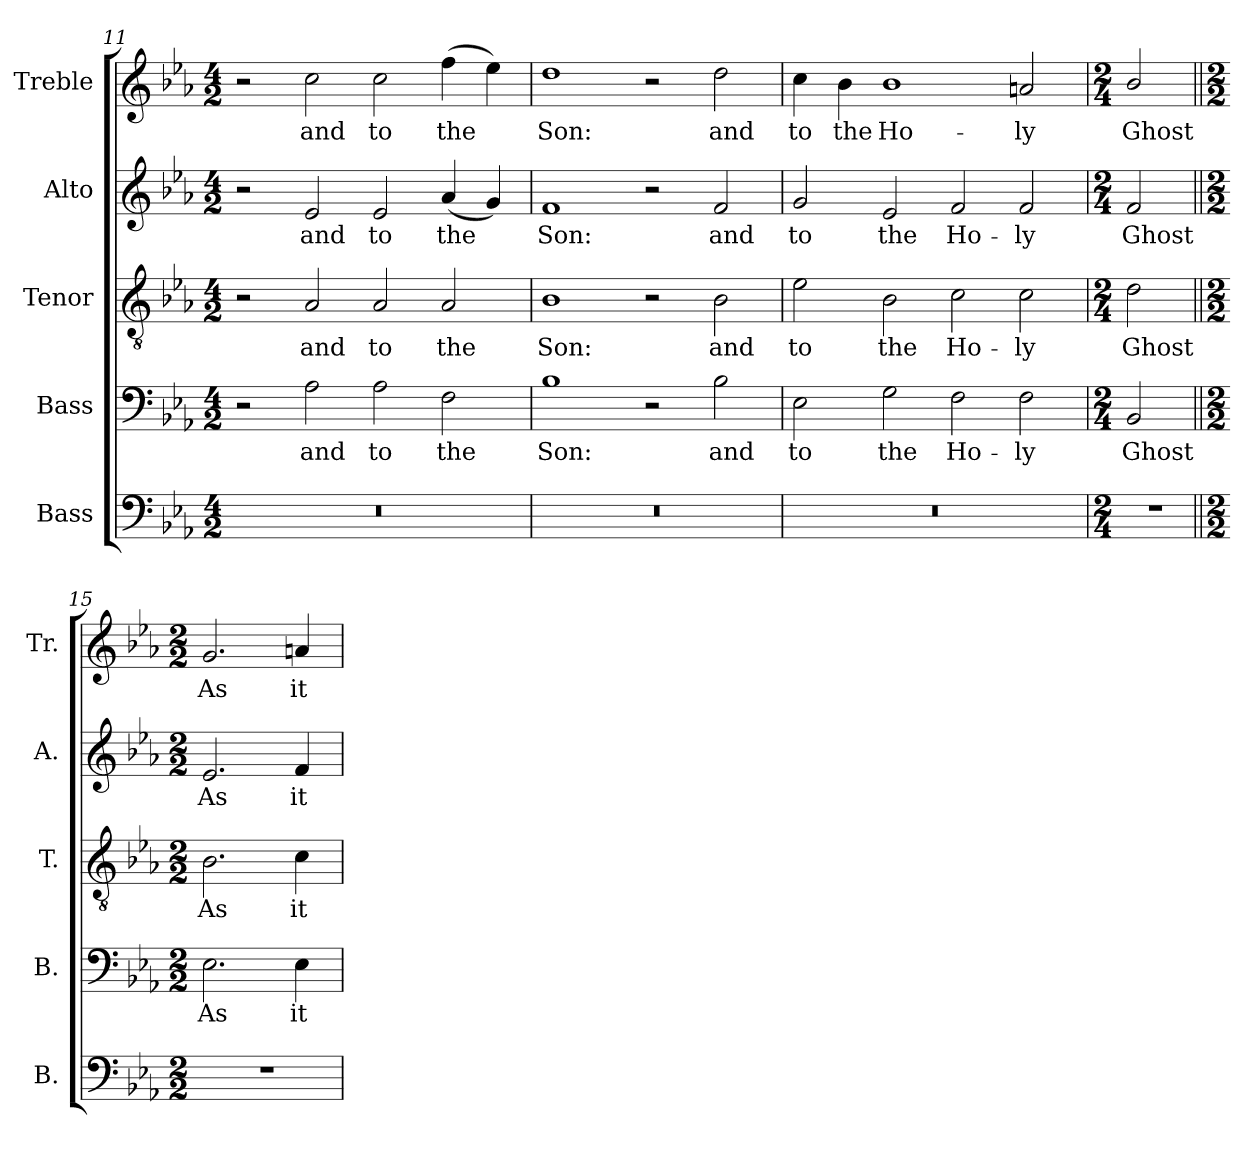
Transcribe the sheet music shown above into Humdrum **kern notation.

**kern	**kern	**text	**kern	**text	**kern	**text	**kern	**text
*part5	*part4	*part4	*part3	*part3	*part2	*part2	*part1	*part1
*staff5	*staff4	*staff4	*staff3	*staff3	*staff2	*staff2	*staff1	*staff1
*I"Bass	*I"Bass	*	*I"Tenor	*	*I"Alto	*	*I"Treble	*
*I'B.	*I'B.	*	*I'T.	*	*I'A.	*	*I'Tr.	*
*clefF4	*clefF4	*	*clefGv2	*	*clefG2	*	*clefG2	*
*	*	*	*ITrd7c12	*	*	*	*	*
*k[b-e-a-]	*k[b-e-a-]	*	*k[b-e-a-]	*	*k[b-e-a-]	*	*k[b-e-a-]	*
*E-:	*E-:	*	*E-:	*	*E-:	*	*E-:	*
*M4/2	*M4/2	*	*M4/2	*	*M4/2	*	*M4/2	*
=11	=11	=11	=11	=11	=11	=11	=11	=11
!LO:N:vis=1	!	!	!	!	!	!	!	!
0r	2r	.	2r	.	2r	.	2r	.
!	!	!LO:LY:b:color=#000000	!	!	!	!	!	!
!	!	!	!	!LO:LY:b:color=#000000	!	!	!	!
!	!	!	!	!	!	!LO:LY:b:color=#000000	!	!
!	!	!	!	!	!	!	!	!LO:LY:b:color=#000000
.	2A-i\	and	2AA-i/	and	2e-i/	and	2cci\	and
!	!	!LO:LY:b:color=#000000	!	!	!	!	!	!
!	!	!	!	!LO:LY:b:color=#000000	!	!	!	!
!	!	!	!	!	!	!LO:LY:b:color=#000000	!	!
!	!	!	!	!	!	!	!	!LO:LY:b:color=#000000
.	2A-i\	to	2AA-i/	to	2e-i/	to	2cci\	to
!	!	!LO:LY:b:color=#000000	!	!	!	!	!	!
!	!	!	!	!LO:LY:b:color=#000000	!	!	!	!
!	!	!	!	!	!	!LO:LY:b:color=#000000	!	!
!	!	!	!	!	!	!	!	!LO:LY:b:color=#000000
.	2Fi\	the	2AA-i/	the	(4a-i/	the	(4ffi\	the
.	.	.	.	.	4gi/)	.	4ee-i\)	.
=12	=12	=12	=12	=12	=12	=12	=12	=12
!LO:N:vis=1	!	!	!	!	!	!	!	!
!	!	!LO:LY:b:color=#000000	!	!	!	!	!	!
!	!	!	!	!LO:LY:b:color=#000000	!	!	!	!
!	!	!	!	!	!	!LO:LY:b:color=#000000	!	!
!	!	!	!	!	!	!	!	!LO:LY:b:color=#000000
0r	1B-i	Son:	1BB-i	Son:	1fi	Son:	1ddi	Son:
.	2r	.	2r	.	2r	.	2r	.
!	!	!LO:LY:b:color=#000000	!	!	!	!	!	!
!	!	!	!	!LO:LY:b:color=#000000	!	!	!	!
!	!	!	!	!	!	!LO:LY:b:color=#000000	!	!
!	!	!	!	!	!	!	!	!LO:LY:b:color=#000000
.	2B-i\	and	2BB-i\	and	2fi/	and	2ddi\	and
=13	=13	=13	=13	=13	=13	=13	=13	=13
!LO:N:vis=1	!	!	!	!	!	!	!	!
!	!	!LO:LY:b:color=#000000	!	!	!	!	!	!
!	!	!	!	!LO:LY:b:color=#000000	!	!	!	!
!	!	!	!	!	!	!LO:LY:b:color=#000000	!	!
!	!	!	!	!	!	!	!	!LO:LY:b:color=#000000
0r	2E-i\	to	2E-i\	to	2gi/	to	4cci\	to
!	!	!	!	!	!	!	!	!LO:LY:b:color=#000000
.	.	.	.	.	.	.	4b-i\	the
!	!	!LO:LY:b:color=#000000	!	!	!	!	!	!
!	!	!	!	!LO:LY:b:color=#000000	!	!	!	!
!	!	!	!	!	!	!LO:LY:b:color=#000000	!	!
!	!	!	!	!	!	!	!	!LO:LY:b:color=#000000
.	2Gi\	the	2BB-i\	the	2e-i/	the	1b-i	Ho-
!	!	!LO:LY:b:color=#000000	!	!	!	!	!	!
!	!	!	!	!LO:LY:b:color=#000000	!	!	!	!
!	!	!	!	!	!	!LO:LY:b:color=#000000	!	!
.	2Fi\	Ho-	2Ci\	Ho-	2fi/	Ho-	.	.
!	!	!LO:LY:b:color=#000000	!	!	!	!	!	!
!	!	!	!	!LO:LY:b:color=#000000	!	!	!	!
!	!	!	!	!	!	!LO:LY:b:color=#000000	!	!
!	!	!	!	!	!	!	!	!LO:LY:b:color=#000000
.	2Fi\	-ly	2Ci\	-ly	2fi/	-ly	2ani/	-ly
=14	=14	=14	=14	=14	=14	=14	=14	=14
*M2/4	*M2/4	*	*M2/4	*	*M2/4	*	*M2/4	*
!LO:N:vis=1	!	!	!	!	!	!	!	!
!	!	!LO:LY:b:color=#000000	!	!	!	!	!	!
!	!	!	!	!LO:LY:b:color=#000000	!	!	!	!
!	!	!	!	!	!	!LO:LY:b:color=#000000	!	!
!	!	!	!	!	!	!	!	!LO:LY:b:color=#000000
2r	2BB-i/	Ghost	2Di\	Ghost	2fi/	Ghost	2b-i/	Ghost
!!LO:PB:g=z
=15||	=15||	=15||	=15||	=15||	=15||	=15||	=15||	=15||
*M2/2	*M2/2	*	*M2/2	*	*M2/2	*	*M2/2	*
!	!	!LO:LY:b:color=#000000	!	!	!	!	!	!
!	!	!	!	!LO:LY:b:color=#000000	!	!	!	!
!	!	!	!	!	!	!LO:LY:b:color=#000000	!	!
!	!	!	!	!	!	!	!	!LO:LY:b:color=#000000
1r	2.E-i\	As	2.BB-i\	As	2.e-i/	As	2.gi/	As
!	!	!LO:LY:b:color=#000000	!	!	!	!	!	!
!	!	!	!	!LO:LY:b:color=#000000	!	!	!	!
!	!	!	!	!	!	!LO:LY:b:color=#000000	!	!
!	!	!	!	!	!	!	!	!LO:LY:b:color=#000000
.	4E-i\	it	4Ci\	it	4fi/	it	4ani/	it
=	=	=	=	=	=	=	=	=
*-	*-	*-	*-	*-	*-	*-	*-	*-
